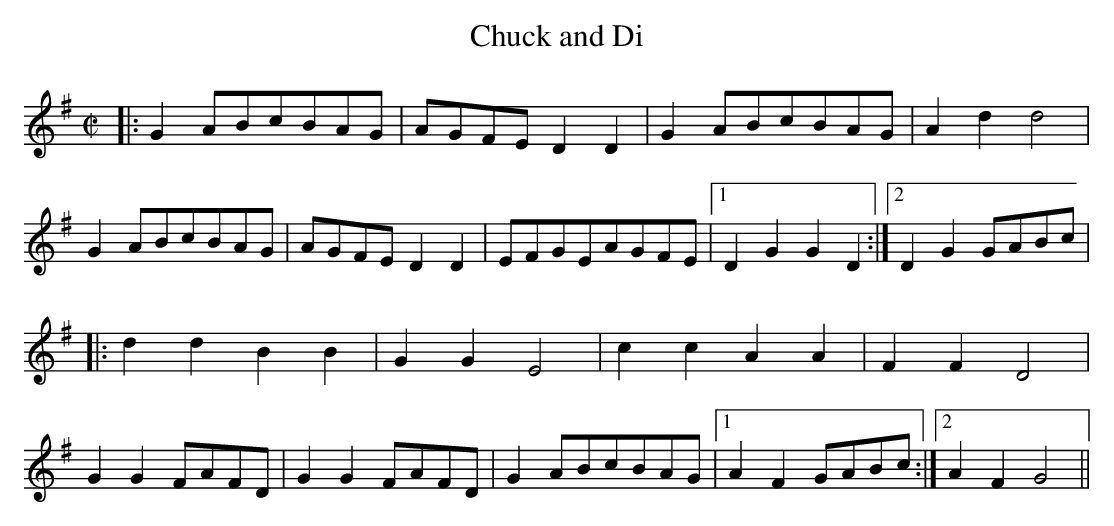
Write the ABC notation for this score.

X:1
T:Chuck and Di
M:C|
L:1/8
K:G
|:G2ABcBAG|AGFED2D2|G2ABcBAG|A2d2d4|
G2ABcBAG|AGFED2D2|EFGEAGFE|1D2G2G2D2:|2D2G2GABc|
|:d2d2B2B2|G2G2E4|c2c2A2A2|F2F2D4|
G2G2FAFD|G2G2FAFD|G2ABcBAG|1A2F2GABc:|2A2F2G4||
